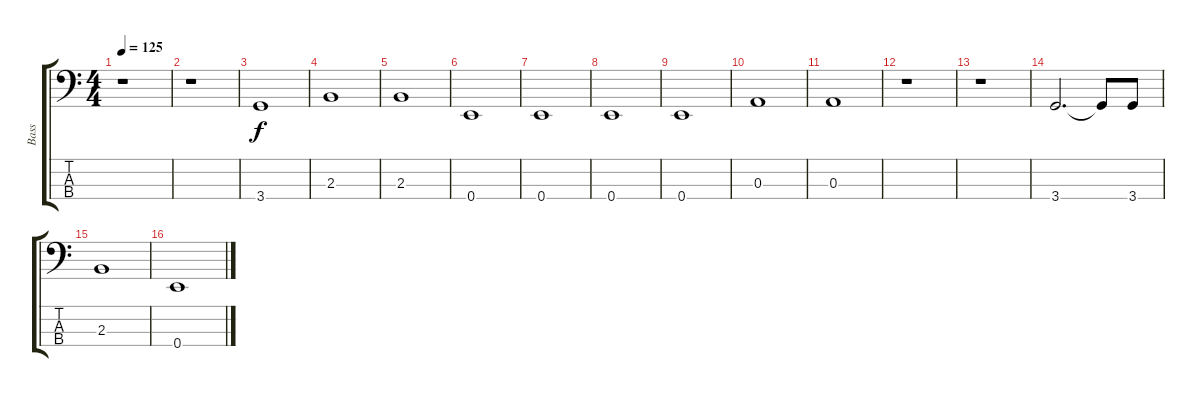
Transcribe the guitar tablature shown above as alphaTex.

\track ("Bass" "Bass") {instrument fretlessbass}
\staff {score tabs}
\tuning (G2 D2 A1 E1) {hide}
\ts (4 4)
\tempo 125
\clef f4
\ks c
r.1{dy f} |
r.1 |
3.4.1 |
2.3.1 |
2.3.1 |
0.4.1 |
0.4.1 |
0.4.1 |
0.4.1 |
0.3.1 |
0.3.1 |
r.1 |
r.1 |
3.4.2{d} 3.4{t}.8 3.4.8 |
2.3.1 |
0.4.1
